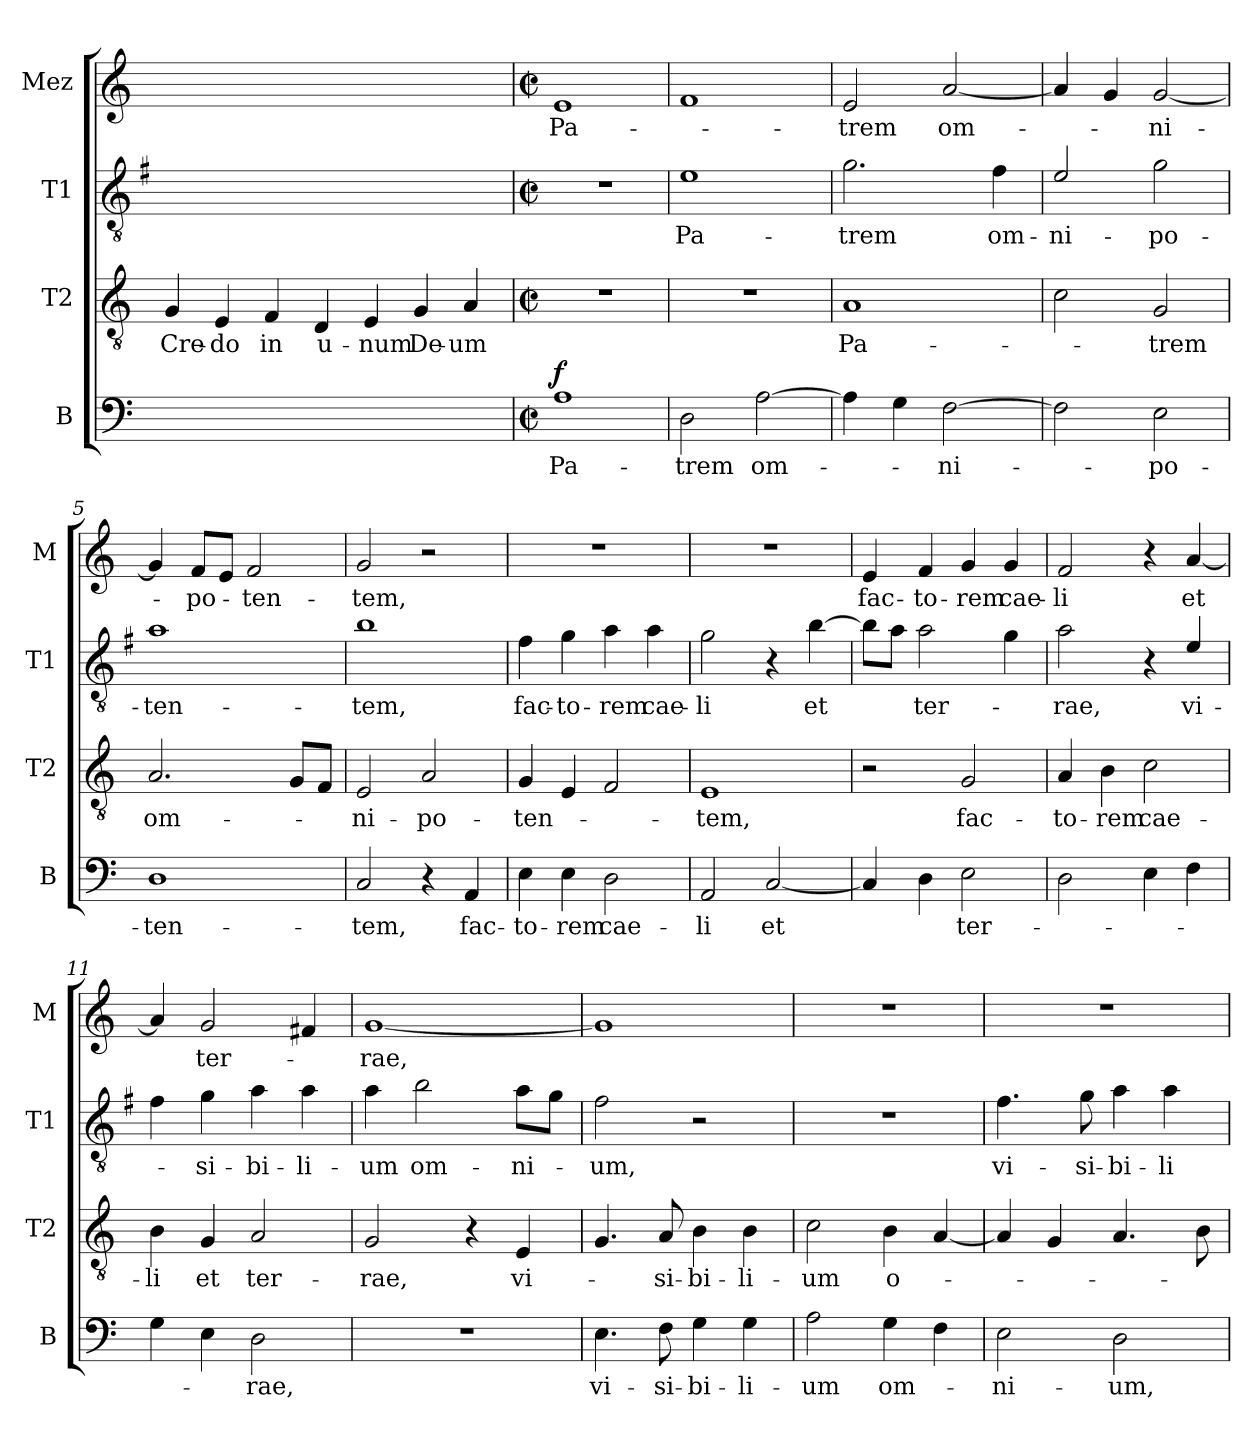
**kern	**text	**dynam	**kern	**text	**kern	**text	**kern	**text
*part4	*part4	*part4	*part3	*part3	*part2	*part2	*part1	*part1
*staff4	*staff4	*staff4	*staff3	*staff3	*staff2	*staff2	*staff1	*staff1
*I"B	*	*	*I"T2	*	*I"T1	*	*I"Mez	*
*I'B	*	*	*I'T2	*	*I'T1	*	*I'M	*
*clefF4	*	*	*clefGv2	*	*clefGv2	*	*clefG2	*
*	*	*	*	*	*ITrd4c7	*	*	*
*k[]	*	*	*k[]	*	*k[]	*	*k[]	*
=	=	=	=	=	=	=	=	=
!	!	!	!	!LO:LY:b	!	!	!	!
4ryy	.	.	4G	Cre-	4ryy	.	4ryy	.
!	!	!	!	!LO:LY:b	!	!	!	!
4ryy	.	.	4E	-do	4ryy	.	4ryy	.
!	!	!	!	!LO:LY:b	!	!	!	!
4ryy	.	.	4F	in	4ryy	.	4ryy	.
!	!	!	!	!LO:LY:b	!	!	!	!
4ryy	.	.	4D	u-	4ryy	.	4ryy	.
!	!	!	!	!LO:LY:b	!	!	!	!
4ryy	.	.	4E	-num	4ryy	.	4ryy	.
!	!	!	!	!LO:LY:b	!	!	!	!
4ryy	.	.	4G	De-	4ryy	.	4ryy	.
!	!	!	!	!LO:LY:b	!	!	!	!
4ryy	.	.	4A	-um	4ryy	.	4ryy	.
=1	=1	=1	=1	=1	=1	=1	=1	=1
*M2/2	*	*	*M2/2	*	*M2/2	*	*M2/2	*
*met(c|)	*	*	*met(c|)	*	*met(c|)	*	*met(c|)	*
!	!LO:LY:b	!LO:DY:b	!	!	!	!	!	!LO:LY:b
1A	Pa-	f	1r	.	1r	.	1e	Pa-
=2	=2	=2	=2	=2	=2	=2	=2	=2
!	!LO:LY:b	!	!	!	!	!LO:LY:b	!	!
2D\	-trem	.	1r	.	1A	Pa-	1f	.
!	!LO:LY:b	!	!	!	!	!	!	!
[2A\	om-	.	.	.	.	.	.	.
=3	=3	=3	=3	=3	=3	=3	=3	=3
!	!	!	!	!LO:LY:b	!	!LO:LY:b	!	!LO:LY:b
4A\]	.	.	1A	Pa-	2.c\	-trem	2e/	-trem
4G\	.	.	.	.	.	.	.	.
!	!LO:LY:b	!	!	!	!	!	!	!LO:LY:b
[2F\	-ni-	.	.	.	.	.	[2a/	om-
!	!	!	!	!	!	!LO:LY:b	!	!
.	.	.	.	.	4B\	om-	.	.
=4	=4	=4	=4	=4	=4	=4	=4	=4
!	!	!	!	!	!	!LO:LY:b	!	!
2F\]	.	.	2c\	.	2A/	-ni-	4a/]	.
.	.	.	.	.	.	.	4g/	.
!	!LO:LY:b	!	!	!LO:LY:b	!	!LO:LY:b	!	!LO:LY:b
2E\	-po-	.	2G/	-trem	2c\	-po-	[2g/	-ni-
=5	=5	=5	=5	=5	=5	=5	=5	=5
!	!LO:LY:b	!	!	!LO:LY:b	!	!LO:LY:b	!	!
1D	-ten-	.	2.A/	om-	1d	-ten-	4g/]	.
!	!	!	!	!	!	!	!	!LO:LY:b
.	.	.	.	.	.	.	8f/L	-po-
.	.	.	.	.	.	.	8e/J	.
!	!	!	!	!	!	!	!	!LO:LY:b
.	.	.	.	.	.	.	2f/	-ten-
.	.	.	8G/L	.	.	.	.	.
.	.	.	8F/J	.	.	.	.	.
!!LO:LB:g=z
=6	=6	=6	=6	=6	=6	=6	=6	=6
!	!LO:LY:b	!	!	!LO:LY:b	!	!LO:LY:b	!	!LO:LY:b
2C/	-tem,	.	2E/	-ni-	1e	-tem,	2g/	-tem,
!	!	!	!	!LO:LY:b	!	!	!	!
4r	.	.	2A/	-po-	.	.	2r	.
!	!LO:LY:b	!	!	!	!	!	!	!
4AA/	fac-	.	.	.	.	.	.	.
=7	=7	=7	=7	=7	=7	=7	=7	=7
!	!LO:LY:b	!	!	!LO:LY:b	!	!LO:LY:b	!	!
4E\	-to-	.	4G/	-ten-	4B\	fac-	1r	.
!	!LO:LY:b	!	!	!	!	!LO:LY:b	!	!
4E\	-rem	.	4E/	.	4c\	-to-	.	.
!	!LO:LY:b	!	!	!	!	!LO:LY:b	!	!
2D\	cae-	.	2F/	.	4d\	-rem	.	.
!	!	!	!	!	!	!LO:LY:b	!	!
.	.	.	.	.	4d\	cae-	.	.
=8	=8	=8	=8	=8	=8	=8	=8	=8
!	!LO:LY:b	!	!	!LO:LY:b	!	!LO:LY:b	!	!
2AA/	-li	.	1E	-tem,	2c\	-li	1r	.
!	!LO:LY:b	!	!	!	!	!	!	!
[2C/	et	.	.	.	4r	.	.	.
!	!	!	!	!	!	!LO:LY:b	!	!
.	.	.	.	.	[4e\	et	.	.
=9	=9	=9	=9	=9	=9	=9	=9	=9
!	!	!	!	!	!	!	!	!LO:LY:b
4C/]	.	.	2r	.	8e\L]	.	4e/	fac-
.	.	.	.	.	8d\J	.	.	.
!	!	!	!	!	!	!LO:LY:b	!	!LO:LY:b
4D\	.	.	.	.	2d\	ter-	4f/	-to-
!	!LO:LY:b	!	!	!LO:LY:b	!	!	!	!LO:LY:b
2E\	ter-	.	2G/	fac-	.	.	4g/	-rem
!	!	!	!	!	!	!	!	!LO:LY:b
.	.	.	.	.	4c\	.	4g/	cae-
=10	=10	=10	=10	=10	=10	=10	=10	=10
!	!	!	!	!LO:LY:b	!	!LO:LY:b	!	!LO:LY:b
2D\	.	.	4A/	-to-	2d\	-rae,	2f/	-li
!	!	!	!	!LO:LY:b	!	!	!	!
.	.	.	4B\	-rem	.	.	.	.
!	!	!	!	!LO:LY:b	!	!	!	!
4E\	.	.	2c\	cae-	4r	.	4r	.
!	!	!	!	!	!	!LO:LY:b	!	!LO:LY:b
4F\	.	.	.	.	4A/	vi-	[4a/	et
=11	=11	=11	=11	=11	=11	=11	=11	=11
!	!	!	!	!LO:LY:b	!	!	!	!
4G\	.	.	4B\	-li	4B\	.	4a/]	.
!	!	!	!	!LO:LY:b	!	!LO:LY:b	!	!LO:LY:b
4E\	.	.	4G/	et	4c\	-si-	2g/	ter-
!	!LO:LY:b	!	!	!LO:LY:b	!	!LO:LY:b	!	!
2D\	-rae,	.	2A/	ter-	4d\	-bi-	.	.
!	!	!	!	!	!	!LO:LY:b	!	!
.	.	.	.	.	4d\	-li-	4f#X/	.
!!LO:LB:g=z
=12	=12	=12	=12	=12	=12	=12	=12	=12
!	!	!	!	!LO:LY:b	!	!LO:LY:b	!	!LO:LY:b
1r	.	.	2G/	-rae,	4d\	-um	[1g	-rae,
!	!	!	!	!	!	!LO:LY:b	!	!
.	.	.	.	.	2e\	om-	.	.
.	.	.	4r	.	.	.	.	.
!	!	!	!	!LO:LY:b	!	!LO:LY:b	!	!
.	.	.	4E/	vi-	8d\L	ni-	.	.
.	.	.	.	.	8c\J	.	.	.
=13	=13	=13	=13	=13	=13	=13	=13	=13
!	!LO:LY:b	!	!	!	!	!LO:LY:b	!	!
4.E\	vi-	.	4.G/	.	2B\	-um,	1g]	.
!	!LO:LY:b	!	!	!LO:LY:b	!	!	!	!
8F\	-si-	.	8A/	-si-	.	.	.	.
!	!LO:LY:b	!	!	!LO:LY:b	!	!	!	!
4G\	-bi-	.	4B\	-bi-	2r	.	.	.
!	!LO:LY:b	!	!	!LO:LY:b	!	!	!	!
4G\	-li-	.	4B\	-li-	.	.	.	.
=14	=14	=14	=14	=14	=14	=14	=14	=14
!	!LO:LY:b	!	!	!LO:LY:b	!	!	!	!
2A\	-um	.	2c\	-um	1r	.	1r	.
!	!LO:LY:b	!	!	!LO:LY:b	!	!	!	!
4G\	om-	.	4B\	o-	.	.	.	.
4F\	.	.	[4A/	.	.	.	.	.
=15	=15	=15	=15	=15	=15	=15	=15	=15
!	!LO:LY:b	!	!	!	!	!LO:LY:b	!	!
2E\	-ni-	.	4A/]	.	4.B\	vi-	1r	.
.	.	.	4G/	.	.	.	.	.
!	!	!	!	!	!	!LO:LY:b	!	!
.	.	.	.	.	8c\	-si-	.	.
!	!LO:LY:b	!	!	!	!	!LO:LY:b	!	!
2D\	-um,	.	4.A/	.	4d\	-bi-	.	.
!	!	!	!	!	!	!LO:LY:b	!	!
.	.	.	.	.	4d\	-li-	.	.
.	.	.	8B\	.	.	.	.	.
=	=	=	=	=	=	=	=	=
*-	*-	*-	*-	*-	*-	*-	*-	*-
